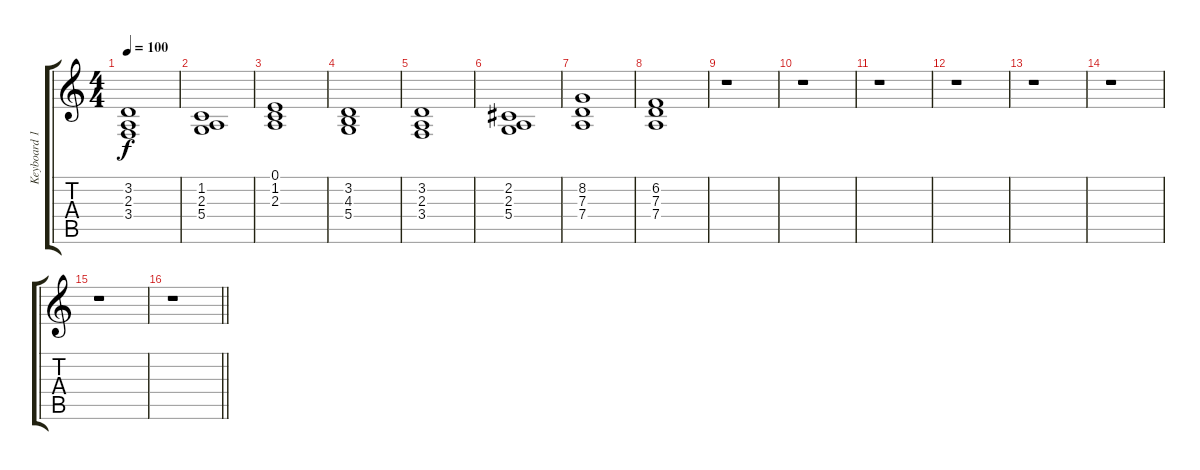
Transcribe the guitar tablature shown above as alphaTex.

\track ("Keyboard 1" "Keyboard 1") {instrument fx4atmosphere}
\staff {score tabs}
\tuning (E4 B3 G3 D3 A2 E2) {hide}
\ts (4 4)
\tempo 100
\clef g2
\ks c
(3.2 2.3 3.4).1{dy f} |
(1.2 2.3 5.4).1 |
(0.1 1.2 2.3).1 |
(3.2 4.3 5.4).1 |
(3.2 2.3 3.4).1 |
(2.2 2.3 5.4).1 |
(8.2 7.3 7.4).1 |
(6.2 7.3 7.4).1 |
r.1 |
r.1 |
r.1 |
r.1 |
r.1 |
r.1 |
r.1 |
\barLineRight lightlight
r.1
